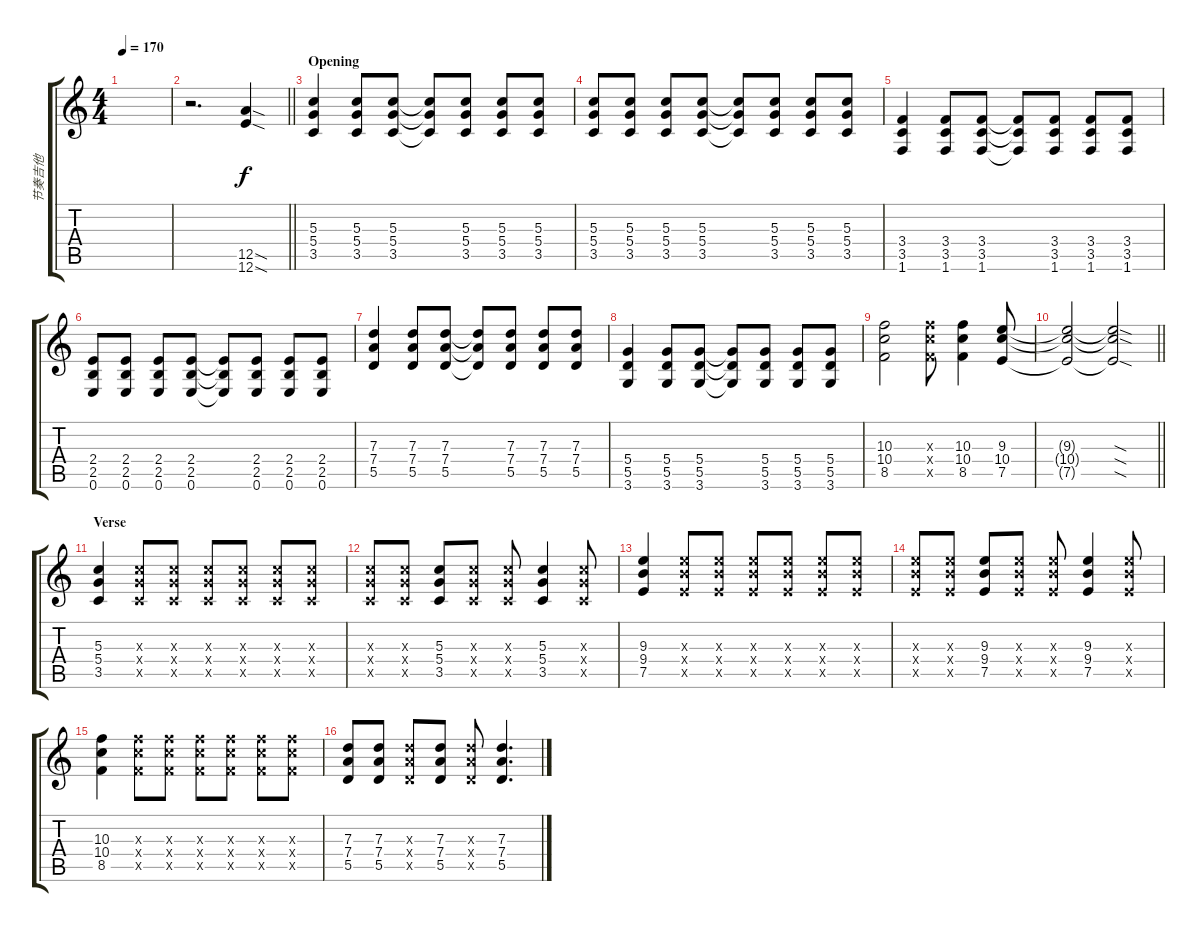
\track ("节奏吉他" "节奏吉他") {instrument overdrivenguitar}
\staff {score tabs}
\tuning (E4 B3 G3 D3 A2 E2) {hide}
\ts (4 4)
\tempo 170
\clef g2
\ks c
|
\barLineRight lightlight
r.2{d} (12.5{sod} 12.6{sod}).4 |
\section ("" "Opening")
(5.3 5.4 3.5).4 (5.3 5.4 3.5).8 (5.3 5.4 3.5).8 (5.3{t} 5.4{t} 3.5{t}).8 (5.3 5.4 3.5).8 (5.3 5.4 3.5).8 (5.3 5.4 3.5).8 |
(5.3 5.4 3.5).8 (5.3 5.4 3.5).8 (5.3 5.4 3.5).8 (5.3 5.4 3.5).8 (5.3{t} 5.4{t} 3.5{t}).8 (5.3 5.4 3.5).8 (5.3 5.4 3.5).8 (5.3 5.4 3.5).8 |
(3.4 3.5 1.6).4 (3.4 3.5 1.6).8 (3.4 3.5 1.6).8 (3.4{t} 3.5{t} 1.6{t}).8 (3.4 3.5 1.6).8 (3.4 3.5 1.6).8 (3.4 3.5 1.6).8 |
(2.4 2.5 0.6).8 (2.4 2.5 0.6).8 (2.4 2.5 0.6).8 (2.4 2.5 0.6).8 (2.4{t} 2.5{t} 0.6{t}).8 (2.4 2.5 0.6).8 (2.4 2.5 0.6).8 (2.4 2.5 0.6).8 |
(7.3 7.4 5.5).4 (7.3 7.4 5.5).8 (7.3 7.4 5.5).8 (7.3{t} 7.4{t} 5.5{t}).8 (7.3 7.4 5.5).8 (7.3 7.4 5.5).8 (7.3 7.4 5.5).8 |
(5.4 5.5 3.6).4 (5.4 5.5 3.6).8 (5.4 5.5 3.6).8 (5.4{t} 5.5{t} 3.6{t}).8 (5.4 5.5 3.6).8 (5.4 5.5 3.6).8 (5.4 5.5 3.6).8 |
(10.3 10.4 8.5).2 (10.3{x} 10.4{x} 8.5{x}).8 (10.3 10.4 8.5).4 (9.3 10.4 7.5).8 |
\barLineRight lightlight
(9.3{t} 10.4{t} 7.5{t}).2 (9.3{sod t} 10.4{sod t} 7.5{sod t}).2 |
\section ("" "Verse")
(5.3 5.4 3.5).4 (5.3{x} 5.4{x} 3.5{x}).8 (5.3{x} 5.4{x} 3.5{x}).8 (5.3{x} 5.4{x} 3.5{x}).8 (5.3{x} 5.4{x} 3.5{x}).8 (5.3{x} 5.4{x} 3.5{x}).8 (5.3{x} 5.4{x} 3.5{x}).8 |
(5.3{x} 5.4{x} 3.5{x}).8 (5.3{x} 5.4{x} 3.5{x}).8 (5.3 5.4 3.5).8 (5.3{x} 5.4{x} 3.5{x}).8 (5.3{x} 5.4{x} 3.5{x}).8 (5.3 5.4 3.5).4 (5.3{x} 5.4{x} 3.5{x}).8 |
(9.3 9.4 7.5).4 (9.3{x} 9.4{x} 7.5{x}).8 (9.3{x} 9.4{x} 7.5{x}).8 (9.3{x} 9.4{x} 7.5{x}).8 (9.3{x} 9.4{x} 7.5{x}).8 (9.3{x} 9.4{x} 7.5{x}).8 (9.3{x} 9.4{x} 7.5{x}).8 |
(9.3{x} 9.4{x} 7.5{x}).8 (9.3{x} 9.4{x} 7.5{x}).8 (9.3 9.4 7.5).8 (9.3{x} 9.4{x} 7.5{x}).8 (9.3{x} 9.4{x} 7.5{x}).8 (9.3 9.4 7.5).4 (9.3{x} 9.4{x} 7.5{x}).8 |
(10.3 10.4 8.5).4 (10.3{x} 10.4{x} 8.5{x}).8 (10.3{x} 10.4{x} 8.5{x}).8 (10.3{x} 10.4{x} 8.5{x}).8 (10.3{x} 10.4{x} 8.5{x}).8 (10.3{x} 10.4{x} 8.5{x}).8 (10.3{x} 10.4{x} 8.5{x}).8 |
(7.3 7.4 5.5).8 (7.3 7.4 5.5).8 (7.3{x} 7.4{x} 5.5{x}).8 (7.3 7.4 5.5).8 (7.3{x} 7.4{x} 5.5{x}).8 (7.3 7.4 5.5).4{d}
